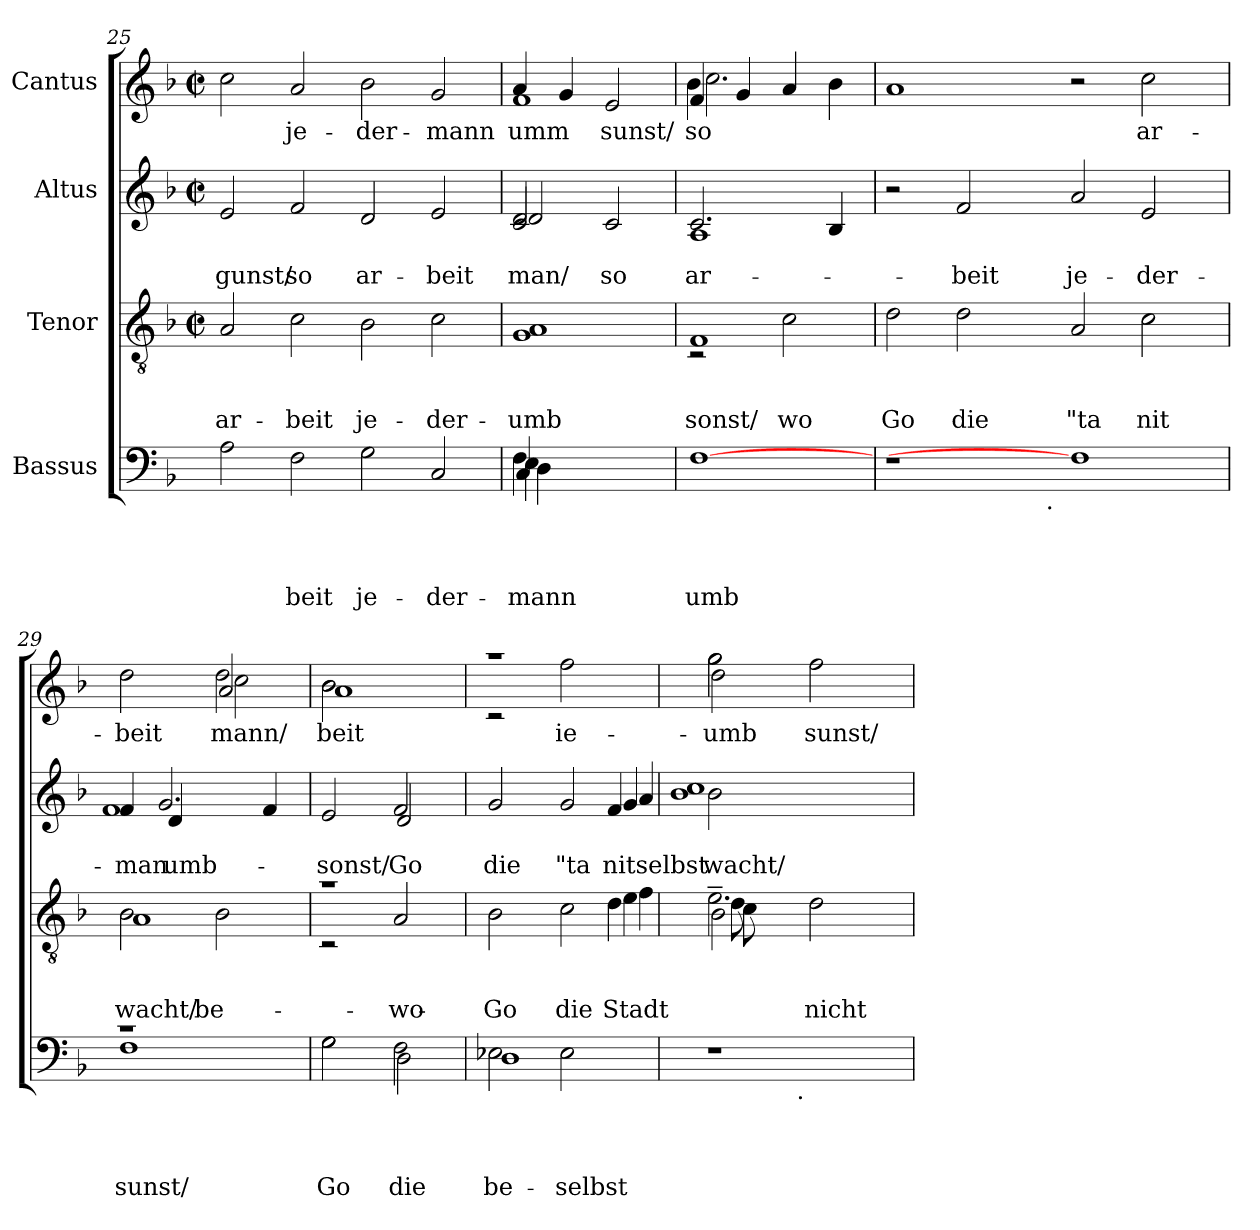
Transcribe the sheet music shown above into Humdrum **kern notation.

**kern	**text	**text	**text	**text	**kern	**text	**text	**text	**kern	**text	**text	**kern	**text
*part4	*part4	*part4	*part4	*part4	*part3	*part3	*part3	*part3	*part2	*part2	*part2	*part1	*part1
*staff4	*staff4	*staff4	*staff4	*staff4	*staff3	*staff3	*staff3	*staff3	*staff2	*staff2	*staff2	*staff1	*staff1
*I"Bassus	*	*	*	*	*I"Tenor	*	*	*	*I"Altus	*	*	*I"Cantus	*
*clefF4	*	*	*	*	*clefGv2	*	*	*	*clefG2	*	*	*clefG2	*
*k[b-]	*	*	*	*	*k[b-]	*	*	*	*k[b-]	*	*	*k[b-]	*
*F:	*	*	*	*	*F:	*	*	*	*F:	*	*	*F:	*
*	*	*	*	*	*M2/2	*	*	*	*M2/2	*	*	*M2/2	*
*	*	*	*	*	*met(c|)	*	*	*	*met(c|)	*	*	*met(c|)	*
=25	=25	=25	=25	=25	=25	=25	=25	=25	=25	=25	=25	=25	=25
!	!	!	!	!	!	!	!	!LO:LY:b	!	!	!LO:LY:b	!	!
2A\	.	.	.	.	2A/	.	.	ar-	2e/	.	gunst/	2cc\	.
!	!	!	!	!LO:LY:b	!	!	!	!LO:LY:b	!	!	!LO:LY:b	!	!LO:LY:b
2F\	.	.	.	-beit	2c\	.	.	-beit	2f/	.	so	2a/	je-
!	!	!	!	!LO:LY:b	!	!	!	!LO:LY:b	!	!	!LO:LY:b	!	!LO:LY:b
2G\	.	.	.	je-	2B-\	.	.	je-	2d/	.	ar-	2b-\	-der-
!	!	!	!	!LO:LY:b	!	!	!	!LO:LY:b	!	!	!LO:LY:b	!	!LO:LY:b
2C/	.	.	.	-der-	2c\	.	.	-der-	2e/	.	-beit	2g/	-mann
=26	=26	=26	=26	=26	=26	=26	=26	=26	=26	=26	=26	=26	=26
!	!	!	!	!LO:LY:b	!	!	!	!LO:LY:b	!	!	!LO:LY:b	!	!
*^	*	*	*	*	*	*	*	*	*^	*	*	*	*
*	*^	*	*	*	*	*	*	*	*	*	*	*	*	*	*
*	*	*^	*	*	*	*	*	*	*	*	*	*	*	*	*	*
!	!	!	!	!	!	!	!	!	!	!	!	!	!	!	!LO:LY:b	!	!
*	*	*	*	*	*	*	*	*	*	*	*	*	*^	*	*	*	*
!	!	!	!	!	!	!	!	!	!	!	!	!	!	!	!	!LO:LY:b	!	!LO:LY:b
*	*	*	*	*	*	*	*	*	*	*	*	*	*	*	*	*	*^	*
4F\	4E\	4D\	4C/	.	.	.	-mann	1G 1A	.	.	umb	2c/	2d/	2d/	.	-man/	4a/	1f	umm
2.ryy	2.ryy	2.ryy	2.ryy	.	.	.	.	.	.	.	.	.	.	.	.	.	4g/	.	.
!	!	!	!	!	!	!	!	!	!	!	!	!	!	!	!	!LO:LY:b	!	!	!LO:LY:b
.	.	.	.	.	.	.	.	.	.	.	.	2ryy	2ryy	2c/	.	so	2e/	.	sunst/
*v	*v	*v	*v	*	*	*	*	*	*	*	*	*	*	*	*	*	*v	*v	*
!!LO:PB:g=z
=27	=27	=27	=27	=27	=27	=27	=27	=27	=27	=27	=27	=27	=27	=27	=27
!	!	!	!	!LO:LY:b	!	!	!	!LO:LY:b	!	!	!	!	!LO:LY:b	!	!LO:LY:b
*	*	*	*	*	*^	*	*	*	*	*	*	*	*	*^	*
*	*	*	*	*	*	*	*	*	*	*	*v	*v	*	*	*	*^	*
[1F	.	.	.	umb	1F	2rC	.	.	sonst/	2.c/	1A	.	ar-	4f/	4b-\	2.cc\	so
.	.	.	.	.	.	.	.	.	.	.	.	.	.	4g/	2.ryy	.	.
!	!	!	!	!	!	!	!	!	!LO:LY:b	!	!	!	!	!	!	!	!
.	.	.	.	.	.	2c\	.	.	wo	.	.	.	.	4a/	.	.	.
.	.	.	.	.	.	.	.	.	.	4B-/	.	.	.	4ryy	.	4b-\	.
*	*	*	*	*	*v	*v	*	*	*	*	*	*	*	*	*	*	*
*	*	*	*	*	*	*	*	*	*v	*v	*	*	*	*	*	*
=28	=28	=28	=28	=28	=28	=28	=28	=28	=28	=28	=28	=28	=28	=28	=28
!	!	!	!	!	!	!	!	!LO:LY:b:rj	!	!	!	!	!	!	!
*^	*	*	*	*	*	*	*	*	*	*	*	*v	*v	*v	*
1r	2ryy	.	.	.	.	2d\	.	.	Go	2r	.	.	1a	.
!	!	!	!	!	!	!	!	!	!LO:LY:b	!	!	!LO:LY:b	!	!
.	4ryy	.	.	.	.	2d\	.	.	die	2f/	.	-beit	.	.
.	8ryy	.	.	.	.	.	.	.	.	.	.	.	.	.
.	32ryy	.	.	.	.	.	.	.	.	.	.	.	.	.
!	!LO:TX:b:t=.	!	!	!	!	!	!	!	!	!	!	!	!	!
.	1ryy	.	.	.	.	.	.	.	.	.	.	.	.	.
!	!	!	!	!	!	!	!	!	!LO:LY:b:rj	!	!	!LO:LY:b:rj	!	!
1F]	.	.	.	.	.	2A/	.	.	"ta	2a/	.	je-	2r	.
!	!	!	!	!	!	!	!	!	!LO:LY:b	!	!	!LO:LY:b	!	!LO:LY:b
.	.	.	.	.	.	2c\	.	.	nit	2e/	.	-der-	2cc\	ar-
.	16.ryy	.	.	.	.	.	.	.	.	.	.	.	.	.
=29	=29	=29	=29	=29	=29	=29	=29	=29	=29	=29	=29	=29	=29	=29
!	!	!	!	!	!LO:LY:b	!	!	!	!LO:LY:b	!	!	!	!	!
*	*	*	*	*	*	*^	*	*	*	*	*	*	*	*
!	!	!	!	!	!	!	!	!	!	!LO:LY:b	!	!	!LO:LY:b:rj	!	!LO:LY:b:rj
*	*	*	*	*	*	*	*	*	*	*	*^	*	*	*^	*
*	*	*	*	*	*	*	*	*	*	*	*	*^	*	*	*	*^	*
*	*	*	*	*	*	*	*	*	*	*	*	*	*^	*	*	*	*	*	*
1rc	1F	.	.	.	sunst/	2B-\	1A	.	.	-wacht/	4f/	4ryy	2.ryy	1f	.	-man	2dd\	2ryy	2ryy	-beit
!	!	!	!	!	!	!	!	!	!	!	!	!	!	!	!	!LO:LY:b	!	!	!	!
.	.	.	.	.	.	.	.	.	.	.	4d/	2.g/	.	.	.	umb-	.	.	.	.
!	!	!	!	!	!	!	!	!	!	!LO:LY:b	!	!	!	!	!	!	!	!	!	!LO:LY:b
!	!	!	!	!	!	!	!	!	!	!	!	!	!	!	!	!	!	!	!	!LO:LY:b:rj
!	!	!	!	!	!	!	!	!	!	!	!	!	!	!	!	!	!	!	!	!LO:LY:b
.	.	.	.	.	.	2B-\	.	.	.	be-	2ryy	.	.	.	.	.	2dd\	2a/	2cc\	-mann/
.	.	.	.	.	.	.	.	.	.	.	.	.	4f/	.	.	.	.	.	.	.
*	*	*	*	*	*	*	*	*	*	*	*	*	*v	*v	*	*	*	*	*	*
=30	=30	=30	=30	=30	=30	=30	=30	=30	=30	=30	=30	=30	=30	=30	=30	=30	=30	=30	=30
!	!	!	!	!	!LO:LY:b:rj	!	!	!	!	!	!	!	!	!	!	!	!	!	!
!	!	!	!	!	!LO:LY:b	!	!	!	!	!	!	!	!	!	!LO:LY:b	!	!	!	!LO:LY:b
!	!	!	!	!	!	!	!	!	!	!	!	!	!	!	!	!	!	!	!LO:LY:b
!	!	!	!	!	!	!	!	!	!	!	!	!	!	!	!	!	!	!	!LO:LY:b
*	*	*	*	*	*	*	*	*	*	*	*	*v	*v	*	*	*	*	*	*
2G\	2G\	.	.	.	Go	1ra	2rC	.	.	.	2e/	2ryy	.	-sonst/	2b-\	2b-\	1a	-beit
!	!	!	!	!	!LO:LY:b	!	!	!	!	!	!	!	!	!	!	!	!	!
!	!	!	!	!	!LO:LY:b:rj	!	!	!	!	!LO:LY:b	!	!	!	!LO:LY:b	!	!	!	!
!	!	!	!	!	!	!	!	!	!	!	!	!	!	!LO:LY:b	!	!	!	!
2F\	2D\	.	.	.	die	.	2A/	.	.	wo	2f/	2d/	.	Go	2ryy	2ryy	.	.
*	*	*	*	*	*	*	*	*	*	*	*	*	*	*	*	*v	*v	*
=31	=31	=31	=31	=31	=31	=31	=31	=31	=31	=31	=31	=31	=31	=31	=31	=31	=31
!	!	!	!	!	!LO:LY:b	!	!	!	!	!	!	!	!	!	!	!	!
!	!	!	!	!	!LO:LY:b	!	!	!	!	!LO:LY:b:rj	!	!	!	!LO:LY:b:rj	!	!	!
*	*	*	*	*	*	*^	*^	*	*	*	*^	*^	*	*	*	*	*
2E-X\	1D	.	.	.	be-	2B-\	2.ryy	2.ryy	2.ryy	.	.	Go	2g/	2.ryy	2.ryy	2.ryy	.	die	1raa	2rc	.
!	!	!	!	!	!LO:LY:b	!	!	!	!	!	!	!LO:LY:b	!	!	!	!	!	!LO:LY:b	!	!	!LO:LY:b
2E-\	.	.	.	.	selbst	2c\	.	.	.	.	.	die	2g/	.	.	.	.	"ta	.	2ff\	ie-
!	!	!	!	!	!	!	!	!	!	!	!	!LO:LY:b	!	!	!	!	!	!LO:LY:b	!	!	!
.	.	.	.	.	.	.	4d\	4e\	4f\	.	.	Stadt	.	4f/	4g/	4a/	.	nitselbst	.	.	.
*	*	*	*	*	*	*	*	*	*	*	*	*	*	*	*	*	*	*	*v	*v	*
!!LO:LB:g=z
=32	=32	=32	=32	=32	=32	=32	=32	=32	=32	=32	=32	=32	=32	=32	=32	=32	=32	=32	=32	=32
!	!	!	!	!	!	!	!	!	!	!	!	!	!	!	!	!	!	!LO:LY:b	!	!LO:LY:b:rj
*	*	*	*	*	*	*	*	*	*	*	*	*	*	*	*	*	*	*	*^	*
!	!	!	!	!	!	!	!	!	!	!	!	!	!	!	!	!	!	!	!	!	!LO:LY:b
*	*	*	*	*	*	*	*	*	*	*	*	*	*	*	*	*	*	*	*	*^	*
!	!	!	!	!	!	!	!	!	!	!	!	!	!	!	!	!	!	!	!	!	!	!LO:LY:b
*	*	*	*	*	*	*	*	*	*	*	*	*	*	*v	*v	*v	*	*	*	*	*	*
1r	4...ryy	.	.	.	.	2.e~<\	8d\	8c\	2B-\	.	.	.	2b-\	1b- 1cc	.	-wacht/	2gg\	2gg\	2dd\	umb
.	.	.	.	.	.	.	2..ryy	2..ryy	.	.	.	.	.	.	.	.	.	.	.	.
!	!LO:TX:b:t=.	!	!	!	!	!	!	!	!	!	!	!	!	!	!	!	!	!	!	!
.	2ryy	.	.	.	.	.	.	.	.	.	.	.	.	.	.	.	.	.	.	.
!	!	!	!	!	!	!	!	!	!	!	!	!LO:LY:b	!	!	!	!	!	!	!	!LO:LY:b
.	.	.	.	.	.	.	.	.	2d\	.	.	nicht	2ryy	.	.	.	2ryy	2ryy	2ff\	sunst/
.	.	.	.	.	.	4ryy	.	.	.	.	.	.	.	.	.	.	.	.	.	.
.	32ryy	.	.	.	.	.	.	.	.	.	.	.	.	.	.	.	.	.	.	.
*v	*v	*	*	*	*	*	*	*	*	*	*	*	*v	*v	*	*	*v	*v	*v	*
*	*	*	*	*	*v	*v	*v	*v	*	*	*	*	*	*	*	*
=	=	=	=	=	=	=	=	=	=	=	=	=	=
*-	*-	*-	*-	*-	*-	*-	*-	*-	*-	*-	*-	*-	*-
